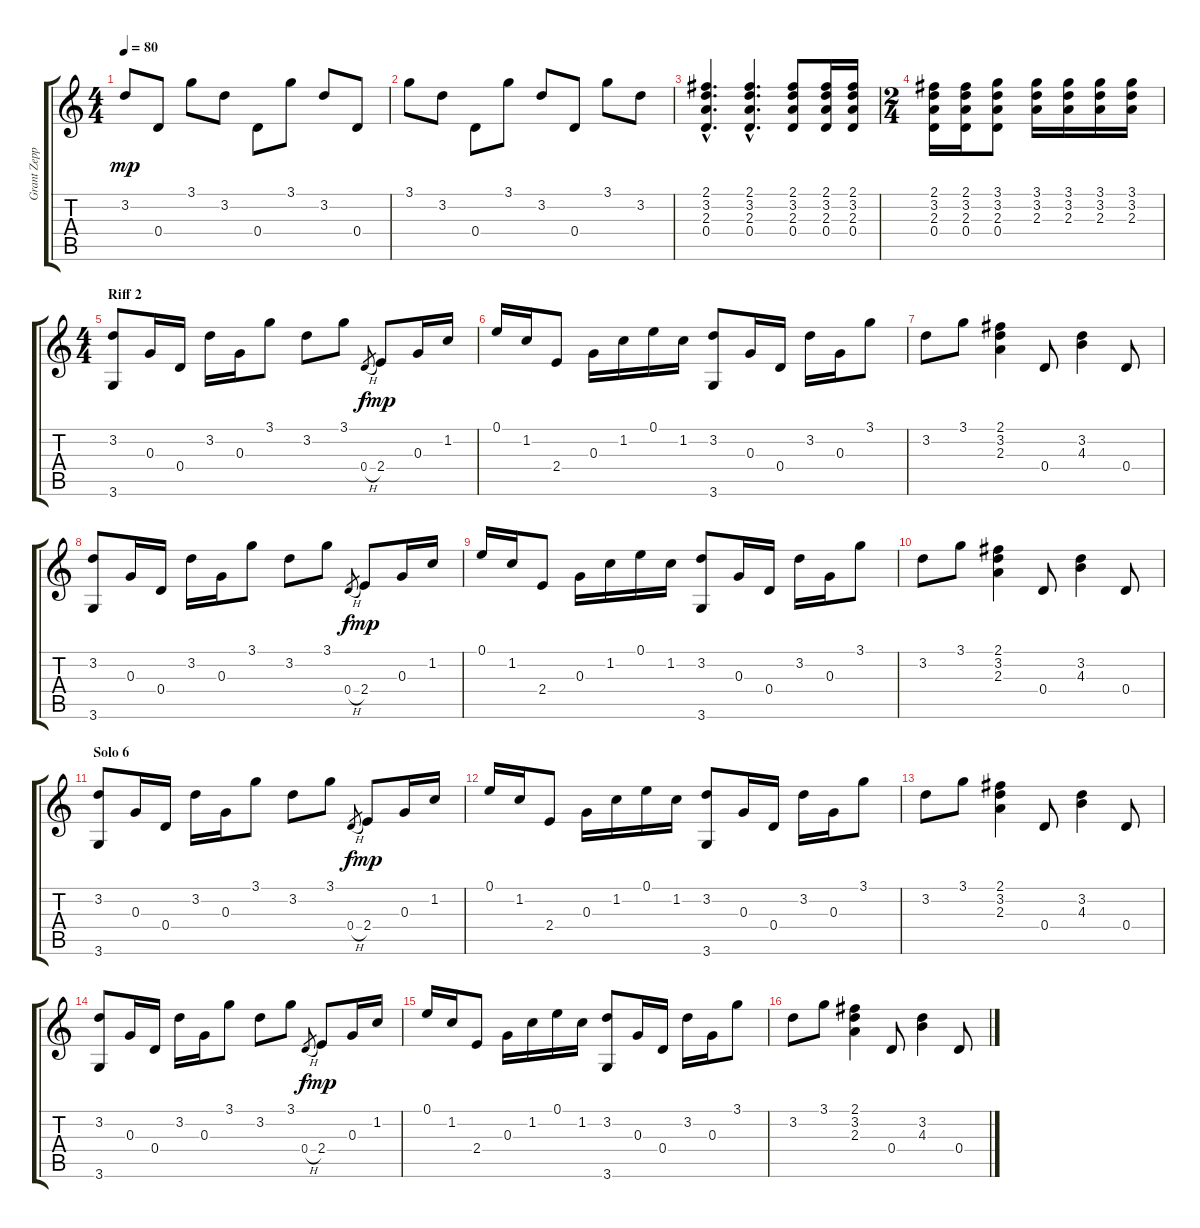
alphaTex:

\track ("Grant Zeppelin" "Grant Zepp") {instrument acousticguitarsteel}
\staff {score tabs}
\tuning (E4 B3 G3 D3 A2 E2) {hide}
\ts (4 4)
\tempo 80
\clef g2
\ks c
3.2.8{dy mp} 0.4.8 3.1.8 3.2.8 0.4.8 3.1.8 3.2.8 0.4.8 |
3.1.8 3.2.8 0.4.8 3.1.8 3.2.8 0.4.8 3.1.8 3.2.8 |
(2.1{hac} 3.2{hac} 2.3{hac} 0.4{hac}).4{d} (2.1{hac} 3.2{hac} 2.3{hac} 0.4{hac}).4{d} (2.1 3.2 2.3 0.4).8 (2.1 3.2 2.3 0.4).16 (2.1 3.2 2.3 0.4).16 |
\ts (2 4)
(2.1 3.2 2.3 0.4).16 (2.1 3.2 2.3 0.4).16 (3.1 3.2 2.3 0.4).8 (3.1 3.2 2.3).16 (3.1 3.2 2.3).16 (3.1 3.2 2.3).16 (3.1 3.2 2.3).16 |
\ts (4 4)
\section ("" "Riff 2")
(3.2 3.6).8 0.3.16 0.4.16 3.2.16 0.3.16 3.1.8 3.2.8 3.1.8 0.4{h}.8{gr dy f} 2.4.8{dy mp} 0.3.16 1.2.16 |
0.1.16 1.2.16 2.4.8 0.3.16 1.2.16 0.1.16 1.2.16 (3.2 3.6).8 0.3.16 0.4.16 3.2.16 0.3.16 3.1.8 |
3.2.8 3.1.8 (2.1 3.2 2.3).4 0.4.8 (3.2 4.3).4 0.4.8 |
(3.2 3.6).8 0.3.16 0.4.16 3.2.16 0.3.16 3.1.8 3.2.8 3.1.8 0.4{h}.8{gr dy f} 2.4.8{dy mp} 0.3.16 1.2.16 |
0.1.16 1.2.16 2.4.8 0.3.16 1.2.16 0.1.16 1.2.16 (3.2 3.6).8 0.3.16 0.4.16 3.2.16 0.3.16 3.1.8 |
3.2.8 3.1.8 (2.1 3.2 2.3).4 0.4.8 (3.2 4.3).4 0.4.8 |
\section ("" "Solo 6")
(3.2 3.6).8 0.3.16 0.4.16 3.2.16 0.3.16 3.1.8 3.2.8 3.1.8 0.4{h}.8{gr dy f} 2.4.8{dy mp} 0.3.16 1.2.16 |
0.1.16 1.2.16 2.4.8 0.3.16 1.2.16 0.1.16 1.2.16 (3.2 3.6).8 0.3.16 0.4.16 3.2.16 0.3.16 3.1.8 |
3.2.8 3.1.8 (2.1 3.2 2.3).4 0.4.8 (3.2 4.3).4 0.4.8 |
(3.2 3.6).8 0.3.16 0.4.16 3.2.16 0.3.16 3.1.8 3.2.8 3.1.8 0.4{h}.8{gr dy f} 2.4.8{dy mp} 0.3.16 1.2.16 |
0.1.16 1.2.16 2.4.8 0.3.16 1.2.16 0.1.16 1.2.16 (3.2 3.6).8 0.3.16 0.4.16 3.2.16 0.3.16 3.1.8 |
3.2.8 3.1.8 (2.1 3.2 2.3).4 0.4.8 (3.2 4.3).4 0.4.8
